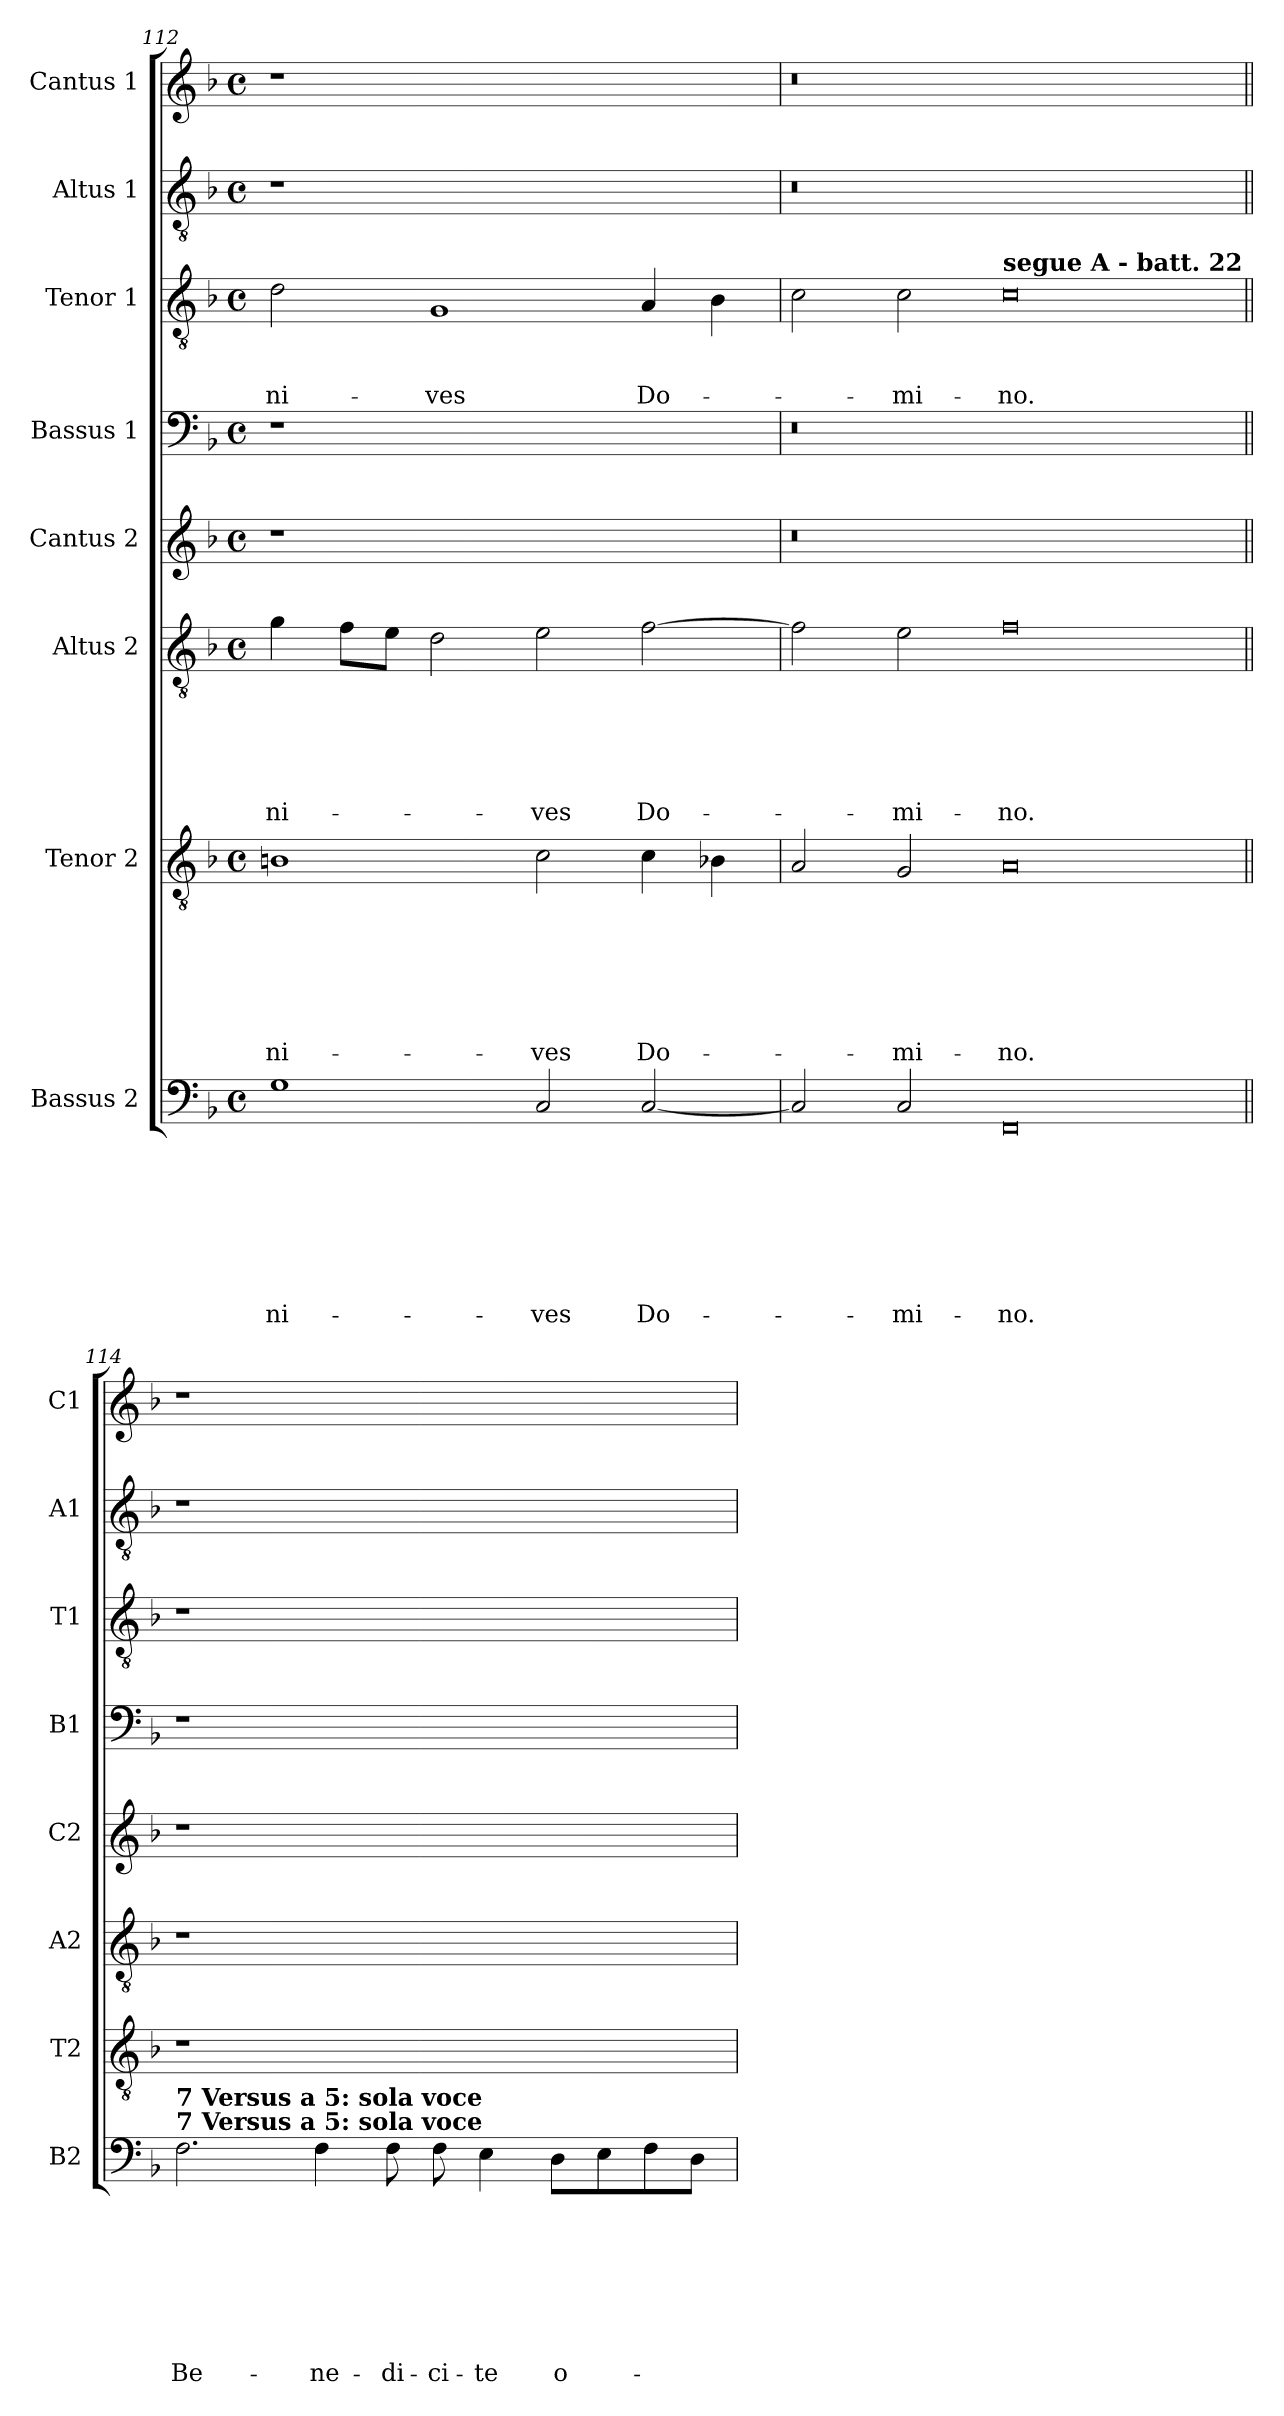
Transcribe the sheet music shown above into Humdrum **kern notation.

**kern	**text	**text	**text	**text	**text	**text	**text	**text	**kern	**text	**text	**text	**text	**text	**text	**text	**kern	**text	**text	**text	**text	**text	**text	**kern	**kern	**kern	**text	**text	**text	**kern	**kern
*part8	*part8	*part8	*part8	*part8	*part8	*part8	*part8	*part8	*part7	*part7	*part7	*part7	*part7	*part7	*part7	*part7	*part6	*part6	*part6	*part6	*part6	*part6	*part6	*part5	*part4	*part3	*part3	*part3	*part3	*part2	*part1
*staff8	*staff8	*staff8	*staff8	*staff8	*staff8	*staff8	*staff8	*staff8	*staff7	*staff7	*staff7	*staff7	*staff7	*staff7	*staff7	*staff7	*staff6	*staff6	*staff6	*staff6	*staff6	*staff6	*staff6	*staff5	*staff4	*staff3	*staff3	*staff3	*staff3	*staff2	*staff1
*I"Bassus 2	*	*	*	*	*	*	*	*	*I"Tenor 2	*	*	*	*	*	*	*	*I"Altus 2	*	*	*	*	*	*	*I"Cantus 2	*I"Bassus 1	*I"Tenor 1	*	*	*	*I"Altus 1	*I"Cantus 1
*I'B2	*	*	*	*	*	*	*	*	*I'T2	*	*	*	*	*	*	*	*I'A2	*	*	*	*	*	*	*I'C2	*I'B1	*I'T1	*	*	*	*I'A1	*I'C1
*clefF4	*	*	*	*	*	*	*	*	*clefGv2	*	*	*	*	*	*	*	*clefGv2	*	*	*	*	*	*	*clefG2	*clefF4	*clefGv2	*	*	*	*clefGv2	*clefG2
*k[b-]	*	*	*	*	*	*	*	*	*k[b-]	*	*	*	*	*	*	*	*k[b-]	*	*	*	*	*	*	*k[b-]	*k[b-]	*k[b-]	*	*	*	*k[b-]	*k[b-]
*d:	*	*	*	*	*	*	*	*	*d:	*	*	*	*	*	*	*	*d:	*	*	*	*	*	*	*d:	*d:	*d:	*	*	*	*d:	*d:
*M4/4	*	*	*	*	*	*	*	*	*M4/4	*	*	*	*	*	*	*	*M4/4	*	*	*	*	*	*	*M4/4	*M4/4	*M4/4	*	*	*	*M4/4	*M4/4
*met(c)	*	*	*	*	*	*	*	*	*met(c)	*	*	*	*	*	*	*	*met(c)	*	*	*	*	*	*	*met(c)	*met(c)	*met(c)	*	*	*	*met(c)	*met(c)
=112	=112	=112	=112	=112	=112	=112	=112	=112	=112	=112	=112	=112	=112	=112	=112	=112	=112	=112	=112	=112	=112	=112	=112	=112	=112	=112	=112	=112	=112	=112	=112
1G	.	.	.	.	.	.	.	ni-	1Bn	.	.	.	.	.	.	ni-	4g\	.	.	.	.	.	ni-	1r	1r	2d\	.	.	ni-	1r	1r
.	.	.	.	.	.	.	.	.	.	.	.	.	.	.	.	.	8f\L	.	.	.	.	.	.	.	.	.	.	.	.	.	.
.	.	.	.	.	.	.	.	.	.	.	.	.	.	.	.	.	8e\J	.	.	.	.	.	.	.	.	.	.	.	.	.	.
.	.	.	.	.	.	.	.	.	.	.	.	.	.	.	.	.	2d\	.	.	.	.	.	.	.	.	1G	.	.	-ves	.	.
2C/	.	.	.	.	.	.	.	-ves	2c\	.	.	.	.	.	.	-ves	2e\	.	.	.	.	.	-ves	1ryy	1ryy	.	.	.	.	1ryy	1ryy
[2C/	.	.	.	.	.	.	.	Do-	4c\	.	.	.	.	.	.	Do-	[2f\	.	.	.	.	.	Do-	.	.	4A/	.	.	Do-	.	.
.	.	.	.	.	.	.	.	.	4B-X\	.	.	.	.	.	.	.	.	.	.	.	.	.	.	.	.	4B-\	.	.	.	.	.
=113	=113	=113	=113	=113	=113	=113	=113	=113	=113	=113	=113	=113	=113	=113	=113	=113	=113	=113	=113	=113	=113	=113	=113	=113	=113	=113	=113	=113	=113	=113	=113
2C/]	.	.	.	.	.	.	.	.	2A/	.	.	.	.	.	.	.	2f\]	.	.	.	.	.	.	0.r	0.r	2c\	.	.	.	0.r	0.r
2C/	.	.	.	.	.	.	.	-mi-	2G/	.	.	.	.	.	.	-mi-	2e\	.	.	.	.	.	-mi-	.	.	2c\	.	.	-mi-	.	.
!	!	!	!	!	!	!	!	!	!	!	!	!	!	!	!	!	!	!	!	!	!	!	!	!	!	!LO:TX:a:B:t=segue A - batt. 22	!	!	!	!	!
0FF	.	.	.	.	.	.	.	-no.	0A	.	.	.	.	.	.	-no.	0f	.	.	.	.	.	-no.	.	.	0c	.	.	-no.	.	.
!!LO:PB:g=z
=114||	=114||	=114||	=114||	=114||	=114||	=114||	=114||	=114||	=114||	=114||	=114||	=114||	=114||	=114||	=114||	=114||	=114||	=114||	=114||	=114||	=114||	=114||	=114||	=114||	=114||	=114||	=114||	=114||	=114||	=114||	=114||
!LO:TX:a:B:t=7 Versus a 5&colon; sola voce	!	!	!	!	!	!	!	!	!	!	!	!	!	!	!	!	!	!	!	!	!	!	!	!	!	!	!	!	!	!	!
!LO:TX:a:B:t=7 Versus a 5&colon; sola voce	!	!	!	!	!	!	!	!	!	!	!	!	!	!	!	!	!	!	!	!	!	!	!	!	!	!	!	!	!	!	!
2.F\	.	.	.	.	.	.	.	Be-	1r	.	.	.	.	.	.	.	1r	.	.	.	.	.	.	1r	1r	1r	.	.	.	1r	1r
4F\	.	.	.	.	.	.	.	-ne-	.	.	.	.	.	.	.	.	.	.	.	.	.	.	.	.	.	.	.	.	.	.	.
8F\	.	.	.	.	.	.	.	-di-	1ryy	.	.	.	.	.	.	.	1ryy	.	.	.	.	.	.	1ryy	1ryy	1ryy	.	.	.	1ryy	1ryy
8F\	.	.	.	.	.	.	.	-ci-	.	.	.	.	.	.	.	.	.	.	.	.	.	.	.	.	.	.	.	.	.	.	.
4E\	.	.	.	.	.	.	.	-te	.	.	.	.	.	.	.	.	.	.	.	.	.	.	.	.	.	.	.	.	.	.	.
8D\L	.	.	.	.	.	.	.	o-	.	.	.	.	.	.	.	.	.	.	.	.	.	.	.	.	.	.	.	.	.	.	.
8E\	.	.	.	.	.	.	.	.	.	.	.	.	.	.	.	.	.	.	.	.	.	.	.	.	.	.	.	.	.	.	.
8F\	.	.	.	.	.	.	.	.	.	.	.	.	.	.	.	.	.	.	.	.	.	.	.	.	.	.	.	.	.	.	.
8D\J	.	.	.	.	.	.	.	.	.	.	.	.	.	.	.	.	.	.	.	.	.	.	.	.	.	.	.	.	.	.	.
=	=	=	=	=	=	=	=	=	=	=	=	=	=	=	=	=	=	=	=	=	=	=	=	=	=	=	=	=	=	=	=
*-	*-	*-	*-	*-	*-	*-	*-	*-	*-	*-	*-	*-	*-	*-	*-	*-	*-	*-	*-	*-	*-	*-	*-	*-	*-	*-	*-	*-	*-	*-	*-
